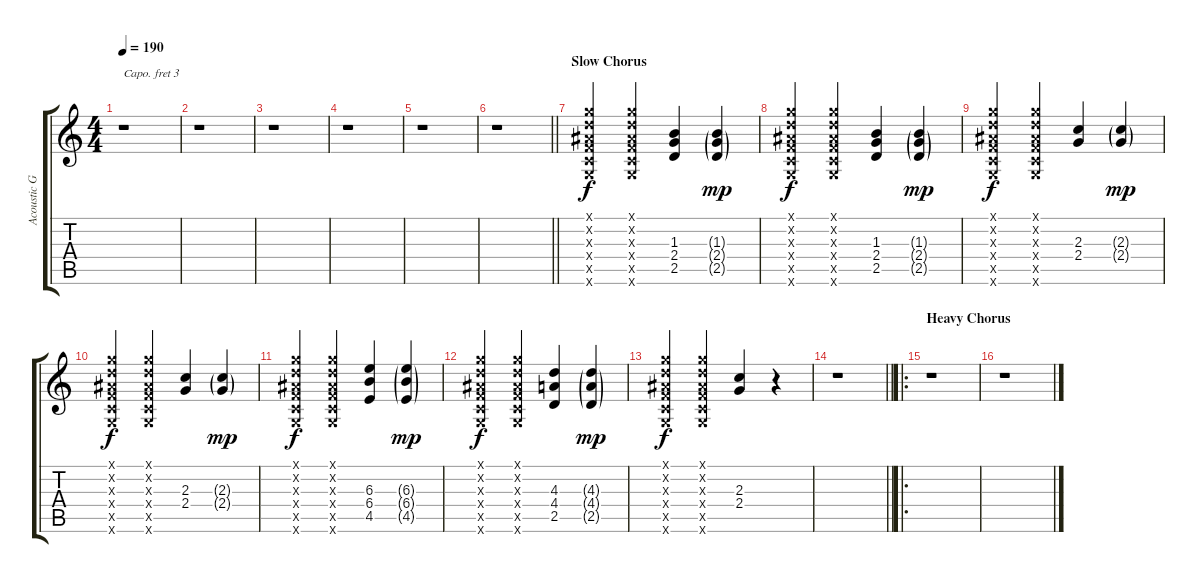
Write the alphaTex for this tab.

\track ("Acoustic Guitar" "Acoustic G") {instrument acousticguitarsteel}
\staff {score tabs}
\capo 3
\tuning (E4 B3 G3 D3 A2 E2) {hide}
\ts (4 4)
\tempo 190
\clef g2
\ks c
r.1{dy f} |
r.1 |
r.1 |
r.1 |
r.1 |
\barLineRight lightlight
r.1 |
\section ("" "Slow Chorus")
(0.1{x} 0.2{x} 0.3{x} 0.4{x} 0.5{x} 0.6{x}).4 (0.1{x} 0.2{x} 0.3{x} 0.4{x} 0.5{x} 0.6{x}).4 (1.3 2.4 2.5).4 (1.3{g} 2.4{g} 2.5{g}).4{dy mp} |
(0.1{x} 0.2{x} 0.3{x} 0.4{x} 0.5{x} 0.6{x}).4{dy f} (0.1{x} 0.2{x} 0.3{x} 0.4{x} 0.5{x} 0.6{x}).4 (1.3 2.4 2.5).4 (1.3{g} 2.4{g} 2.5{g}).4{dy mp} |
(0.1{x} 0.2{x} 0.3{x} 0.4{x} 0.5{x} 0.6{x}).4{dy f} (0.1{x} 0.2{x} 0.3{x} 0.4{x} 0.5{x} 0.6{x}).4 (2.3 2.4).4 (2.3{g} 2.4{g}).4{dy mp} |
(0.1{x} 0.2{x} 0.3{x} 0.4{x} 0.5{x} 0.6{x}).4{dy f} (0.1{x} 0.2{x} 0.3{x} 0.4{x} 0.5{x} 0.6{x}).4 (2.3 2.4).4 (2.3{g} 2.4{g}).4{dy mp} |
(0.1{x} 0.2{x} 0.3{x} 0.4{x} 0.5{x} 0.6{x}).4{dy f} (0.1{x} 0.2{x} 0.3{x} 0.4{x} 0.5{x} 0.6{x}).4 (6.3 6.4 4.5).4 (6.3{g} 6.4{g} 4.5{g}).4{dy mp} |
(0.1{x} 0.2{x} 0.3{x} 0.4{x} 0.5{x} 0.6{x}).4{dy f} (0.1{x} 0.2{x} 0.3{x} 0.4{x} 0.5{x} 0.6{x}).4 (4.3 4.4 2.5).4 (4.3{g} 4.4{g} 2.5{g}).4{dy mp} |
(0.1{x} 0.2{x} 0.3{x} 0.4{x} 0.5{x} 0.6{x}).4{dy f} (0.1{x} 0.2{x} 0.3{x} 0.4{x} 0.5{x} 0.6{x}).4 (2.3 2.4).4 r.4 |
\barLineRight lightlight
r.1 |
\ro
\section ("" "Heavy Chorus")
r.1 |
r.1
